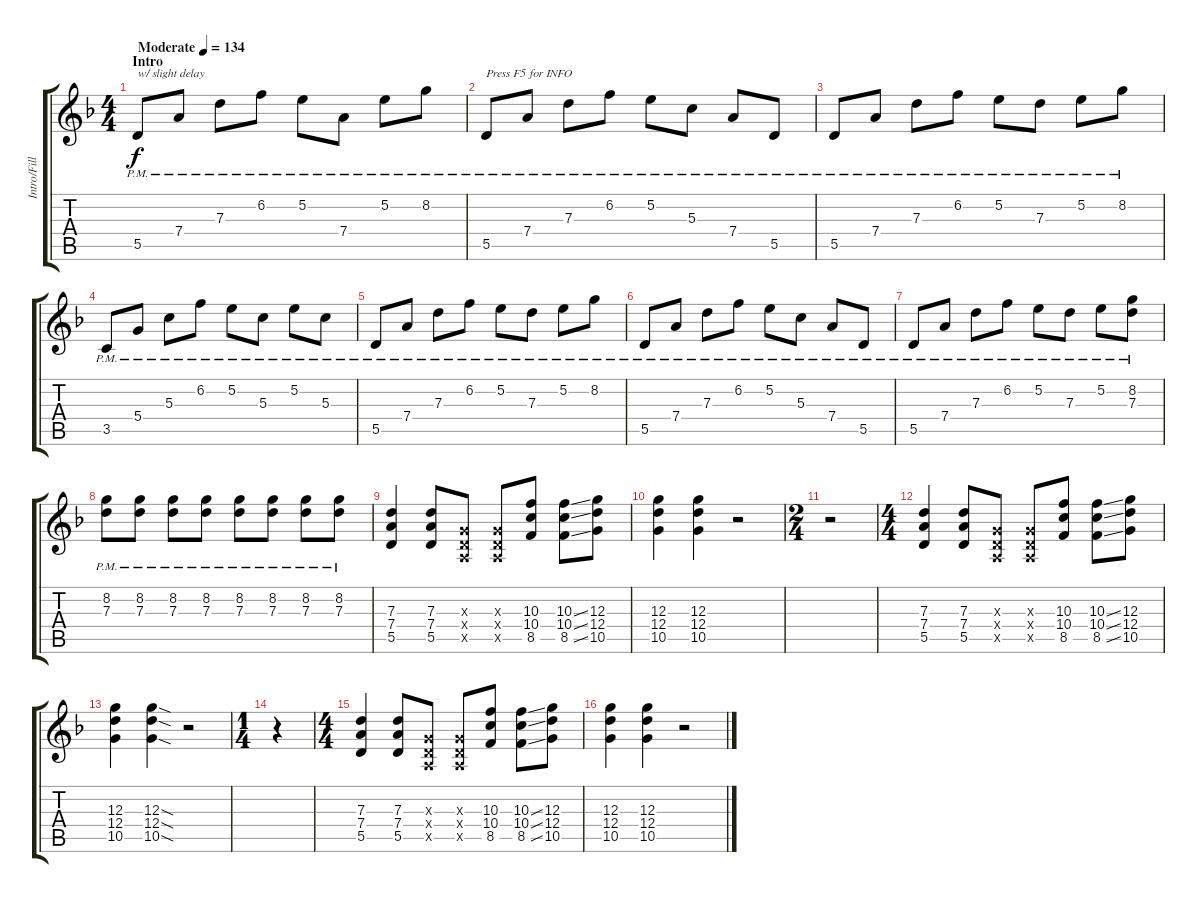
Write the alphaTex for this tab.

\track ("Intro/Fills" "Intro/Fill") {instrument overdrivenguitar}
\staff {score tabs}
\tuning (E4 B3 G3 D3 A2 D2) {hide}
\ts (4 4)
\section ("" "Intro")
\tempo (134 "Moderate")
\clef g2
\ks f
5.5{pm}.8{txt "w/ slight delay" dy f instrument overdrivenguitar} 7.4{pm}.8 7.3{pm}.8 6.2{pm}.8 5.2{pm}.8 7.4{pm}.8 5.2{pm}.8 8.2{pm}.8 |
5.5{pm}.8{txt "Press F5 for INFO"} 7.4{pm}.8 7.3{pm}.8 6.2{pm}.8 5.2{pm}.8 5.3{pm}.8 7.4{pm}.8 5.5{pm}.8 |
5.5{pm}.8 7.4{pm}.8 7.3{pm}.8 6.2{pm}.8 5.2{pm}.8 7.3{pm}.8 5.2{pm}.8 8.2{pm}.8 |
3.5{pm}.8 5.4{pm}.8 5.3{pm}.8 6.2{pm}.8 5.2{pm}.8 5.3{pm}.8 5.2{pm}.8 5.3{pm}.8 |
5.5{pm}.8 7.4{pm}.8 7.3{pm}.8 6.2{pm}.8 5.2{pm}.8 7.3{pm}.8 5.2{pm}.8 8.2{pm}.8 |
5.5{pm}.8 7.4{pm}.8 7.3{pm}.8 6.2{pm}.8 5.2{pm}.8 5.3{pm}.8 7.4{pm}.8 5.5{pm}.8 |
5.5{pm}.8 7.4{pm}.8 7.3{pm}.8 6.2{pm}.8 5.2{pm}.8 7.3{pm}.8 5.2{pm}.8 (8.2{pm} 7.3{pm}).8 |
(8.2{pm} 7.3{pm}).8 (8.2{pm} 7.3{pm}).8 (8.2{pm} 7.3{pm}).8 (8.2{pm} 7.3{pm}).8 (8.2{pm} 7.3{pm}).8 (8.2{pm} 7.3{pm}).8 (8.2{pm} 7.3{pm}).8 (8.2{pm} 7.3{pm}).8 |
(7.3 7.4 5.5).4 (7.3 7.4 5.5).8 (0.3{x} 0.4{x} 0.5{x}).8 (0.3{x} 0.4{x} 0.5{x}).8 (10.3 10.4 8.5).8 (10.3{ss} 10.4{ss} 8.5{ss}).8 (12.3 12.4 10.5).8 |
(12.3 12.4 10.5).4 (12.3 12.4 10.5).4 r.2 |
\ts (2 4)
r.2 |
\ts (4 4)
(7.3 7.4 5.5).4 (7.3 7.4 5.5).8 (0.3{x} 0.4{x} 0.5{x}).8 (0.3{x} 0.4{x} 0.5{x}).8 (10.3 10.4 8.5).8 (10.3{ss} 10.4{ss} 8.5{ss}).8 (12.3 12.4 10.5).8 |
(12.3 12.4 10.5).4 (12.3{sod} 12.4{sod} 10.5{sod}).4 r.2 |
\ts (1 4)
r.4 |
\ts (4 4)
(7.3 7.4 5.5).4 (7.3 7.4 5.5).8 (0.3{x} 0.4{x} 0.5{x}).8 (0.3{x} 0.4{x} 0.5{x}).8 (10.3 10.4 8.5).8 (10.3{ss} 10.4{ss} 8.5{ss}).8 (12.3 12.4 10.5).8 |
(12.3 12.4 10.5).4 (12.3 12.4 10.5).4 r.2
